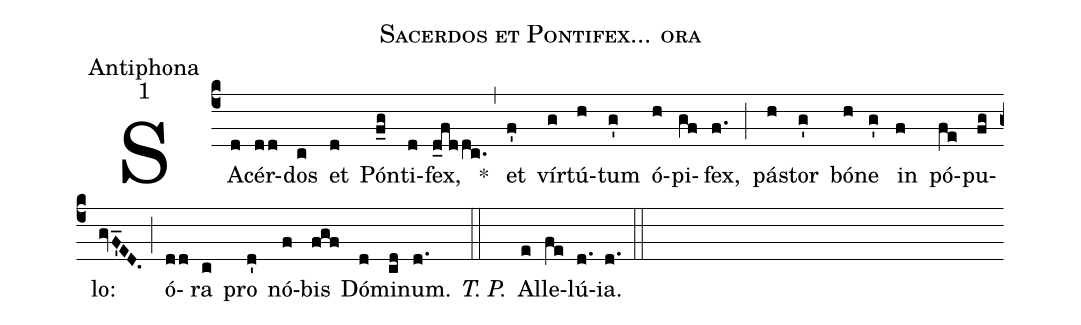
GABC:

name:Sacerdos et Pontifex... ora;
office-part:Antiphona;
mode:1;
%%
(c4) SA(d)cér(dd)dos(c) et(d) Pón(f_g)ti(d)fex,(d_fddc.) *(,) et(f') vír(g)tú(h)tum(g') ó(h)pi(gf)fex,(f.) (;) pá(h)stor(g') bó(h)ne(g') in(f) pó(fe)pu(fg)lo:(gvF'_ED.) (;) ó(dd)ra(c) pro(d') nó(f)bis(fgf) Dó(d)mi(cd)num.(d.) <i>T. P.</i>(::) Al(e)le(fe)lú(d.)ia.(d.) (::)
